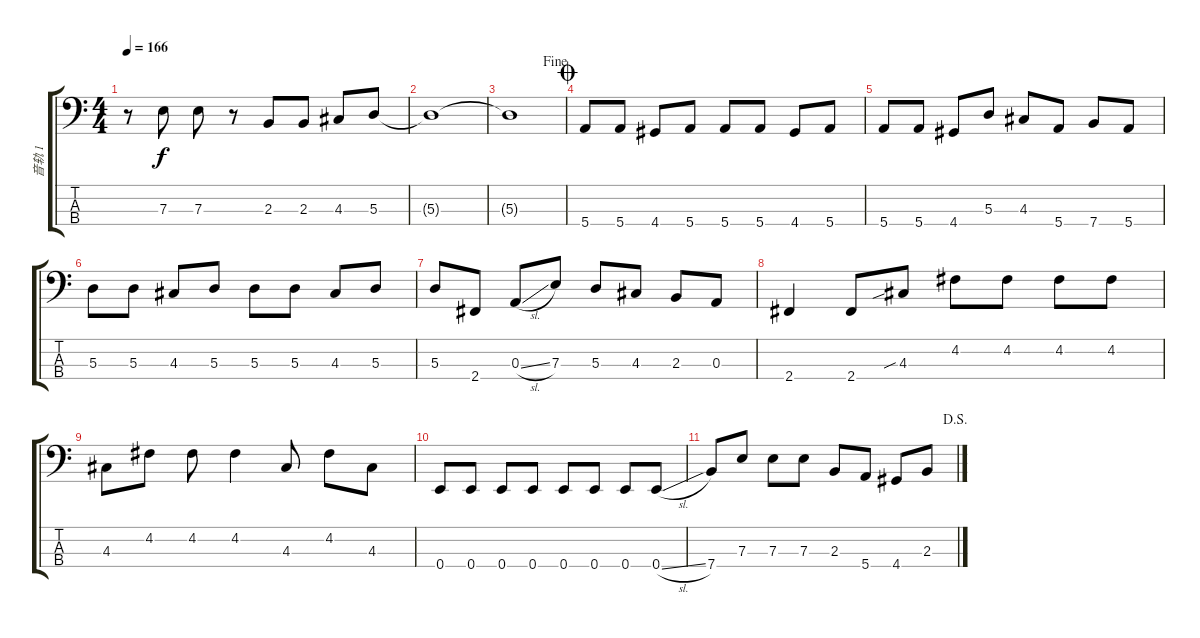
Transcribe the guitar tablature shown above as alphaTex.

\track ("音轨 1" "音轨 1") {instrument electricbassfinger}
\staff {score tabs}
\tuning (G2 D2 A1 E1) {hide}
\ts (4 4)
\tempo 166
\clef f4
\ks c
r.8{dy f} 7.3.8 7.3.8 r.8 2.3.8 2.3.8 4.3.8 5.3.8 |
5.3{t}.1 |
\jump fine
5.3{t}.1 |
\jump coda
5.4.8 5.4.8 4.4.8 5.4.8 5.4.8 5.4.8 4.4.8 5.4.8 |
5.4.8 5.4.8 4.4.8 5.3.8 4.3.8 5.4.8 7.4.8 5.4.8 |
5.3.8 5.3.8 4.3.8 5.3.8 5.3.8 5.3.8 4.3.8 5.3.8 |
5.3.8 2.4.8 0.3{sl}.8 7.3.8 5.3.8 4.3.8 2.3.8 0.3.8 |
2.4.4 2.4.8 4.3{sib}.8 4.2.8 4.2.8 4.2.8 4.2.8 |
4.3.8 4.2.8 4.2.8 4.2.4 4.3.8 4.2.8 4.3.8 |
0.4.8 0.4.8 0.4.8 0.4.8 0.4.8 0.4.8 0.4.8 0.4{sl}.8 |
\jump dalsegno
7.4.8 7.3.8 7.3.8 7.3.8 2.3.8 5.4.8 4.4.8 2.3.8
